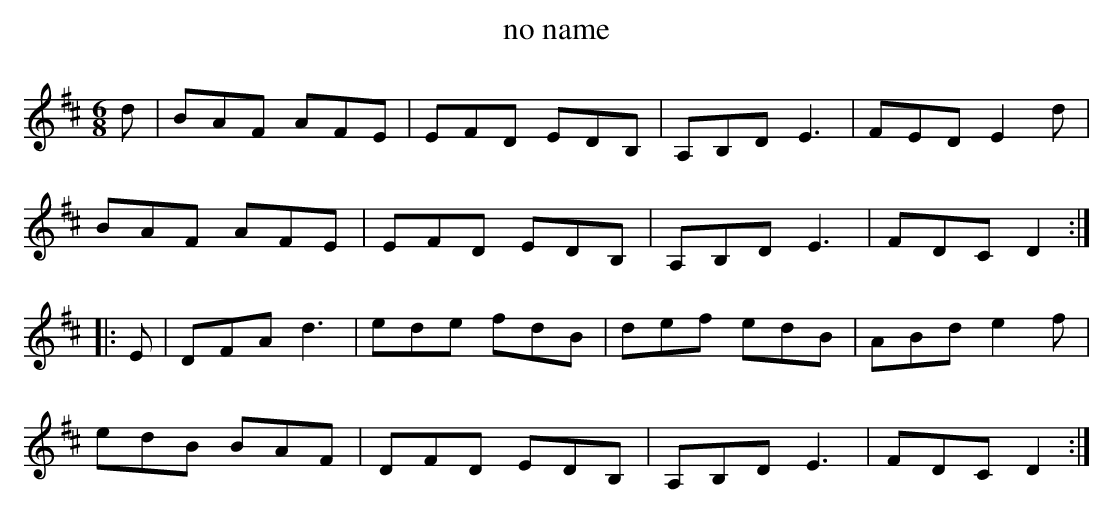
X:1
T:no name
M:6/8
K:D
d|BAF AFE|EFD EDB,|A,B,D E3|FED E2d|
BAF AFE|EFD EDB,|A,B,D E3|FDC D2:|
|:E|DFA d3|ede fdB|def edB|ABd e2f|
edB BAF|DFD EDB,|A,B,D E3|FDC D2:|
